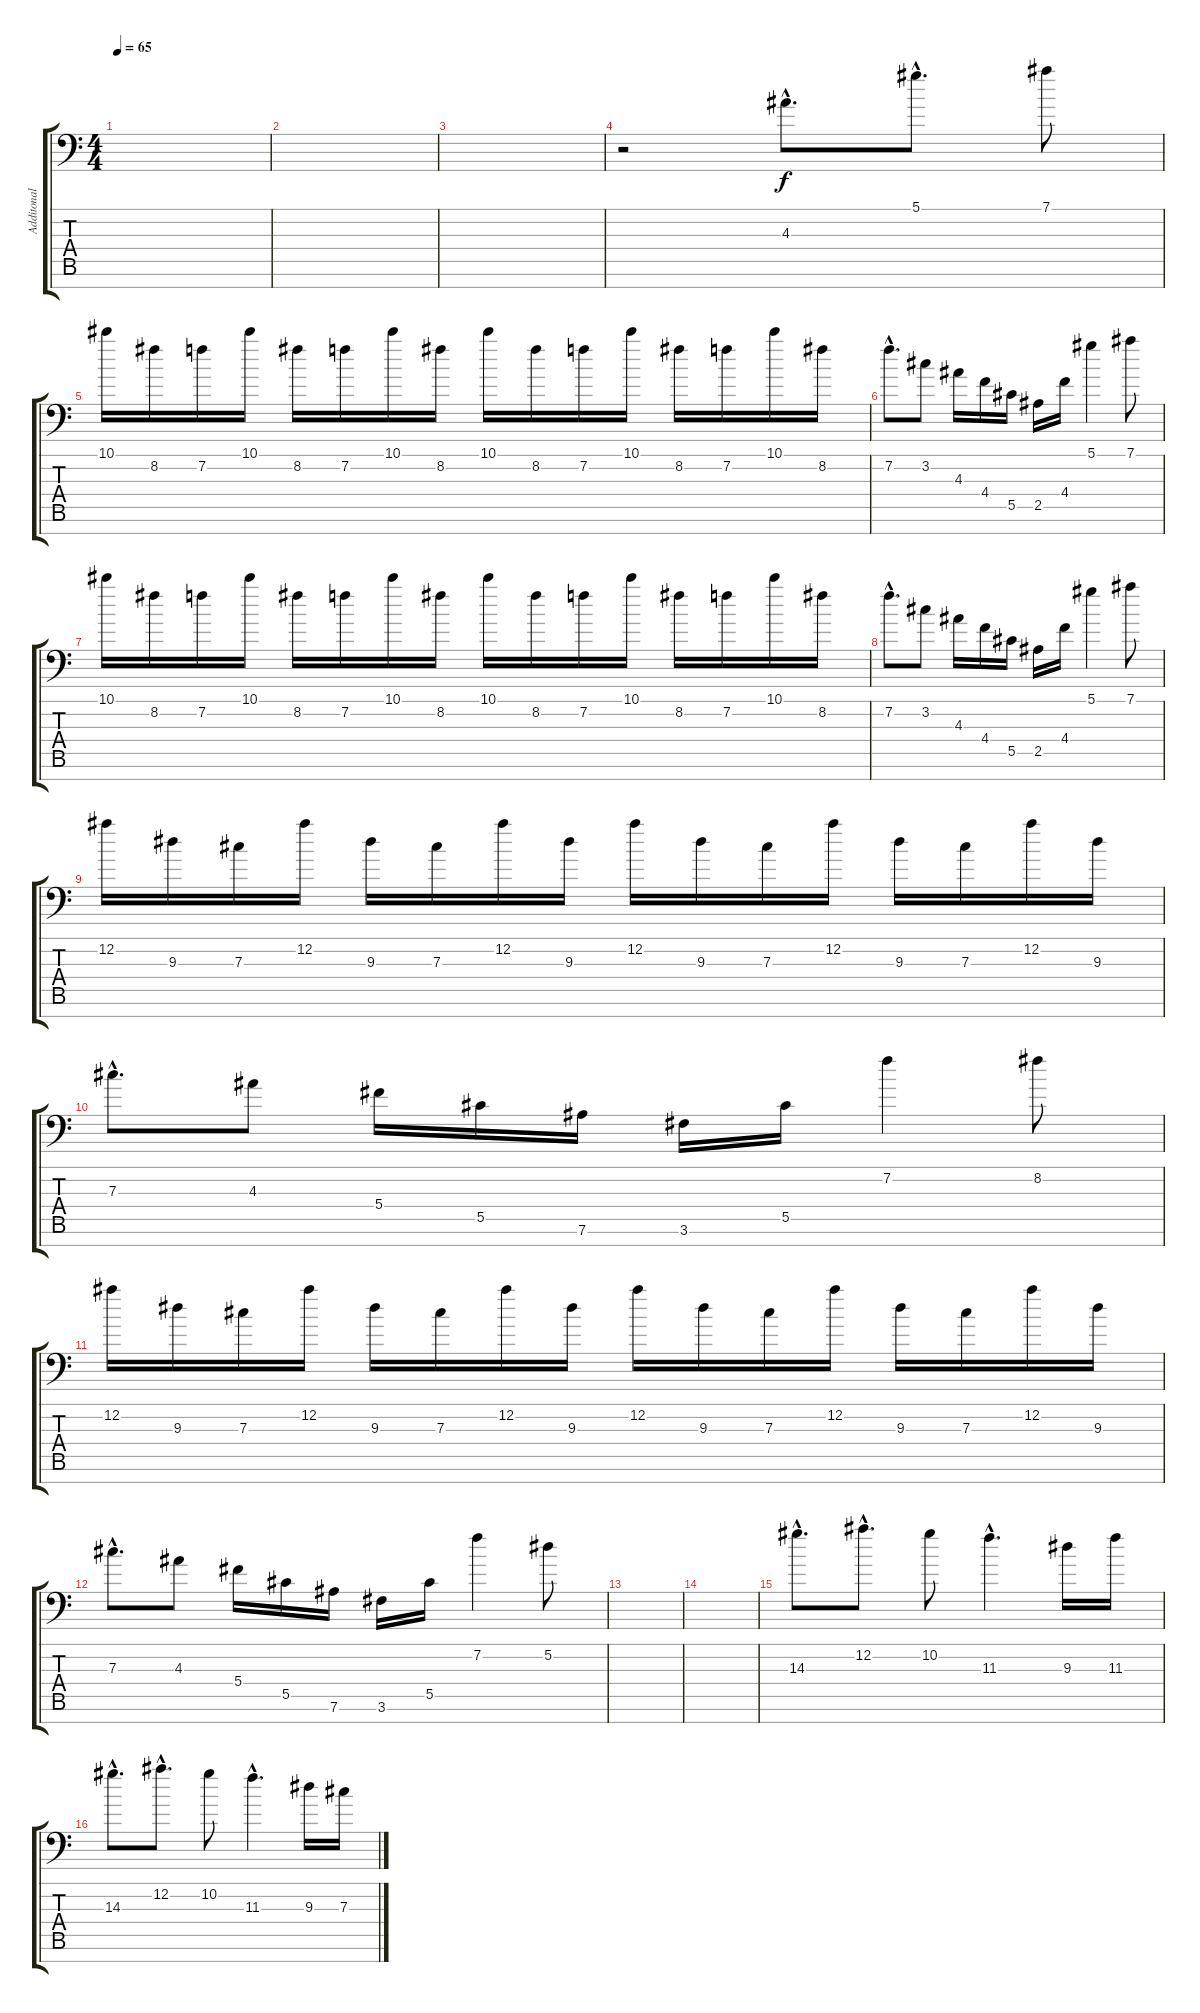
\track ("Additonal Guitar" "Additonal ") {instrument electricguitarjazz}
\staff {score tabs}
\tuning (Eb4 Bb3 Gb3 Db3 Ab2 Eb2 Bb1) {hide}
\ts (4 4)
\tempo 65
\clef f4
\ks c
|
|
|
r.2 4.3{hac}.8{d} 5.1{hac}.8{d} 7.1.8 |
10.1.16 8.2.16 7.2.16 10.1.16 8.2.16 7.2.16 10.1.16 8.2.16 10.1.16 8.2.16 7.2.16 10.1.16 8.2.16 7.2.16 10.1.16 8.2.16 |
7.2{hac}.8{d} 3.2.8 4.3.16 4.4.16 5.5.16 2.5.16 4.4.16 5.1.4 7.1.8 |
10.1.16 8.2.16 7.2.16 10.1.16 8.2.16 7.2.16 10.1.16 8.2.16 10.1.16 8.2.16 7.2.16 10.1.16 8.2.16 7.2.16 10.1.16 8.2.16 |
7.2{hac}.8{d} 3.2.8 4.3.16 4.4.16 5.5.16 2.5.16 4.4.16 5.1.4 7.1.8 |
12.2.16 9.3.16 7.3.16 12.2.16 9.3.16 7.3.16 12.2.16 9.3.16 12.2.16 9.3.16 7.3.16 12.2.16 9.3.16 7.3.16 12.2.16 9.3.16 |
7.3{hac}.8{d} 4.3.8 5.4.16 5.5.16 7.6.16 3.6.16 5.5.16 7.2.4 8.2.8 |
12.2.16 9.3.16 7.3.16 12.2.16 9.3.16 7.3.16 12.2.16 9.3.16 12.2.16 9.3.16 7.3.16 12.2.16 9.3.16 7.3.16 12.2.16 9.3.16 |
7.3{hac}.8{d} 4.3.8 5.4.16 5.5.16 7.6.16 3.6.16 5.5.16 7.2.4 5.2.8 |
|
|
14.3{hac}.8{d} 12.2{hac}.8{d} 10.2.8 11.3{hac}.4{d} 9.3.16 11.3.16 |
14.3{hac}.8{d} 12.2{hac}.8{d} 10.2.8 11.3{hac}.4{d} 9.3.16 7.3.16
